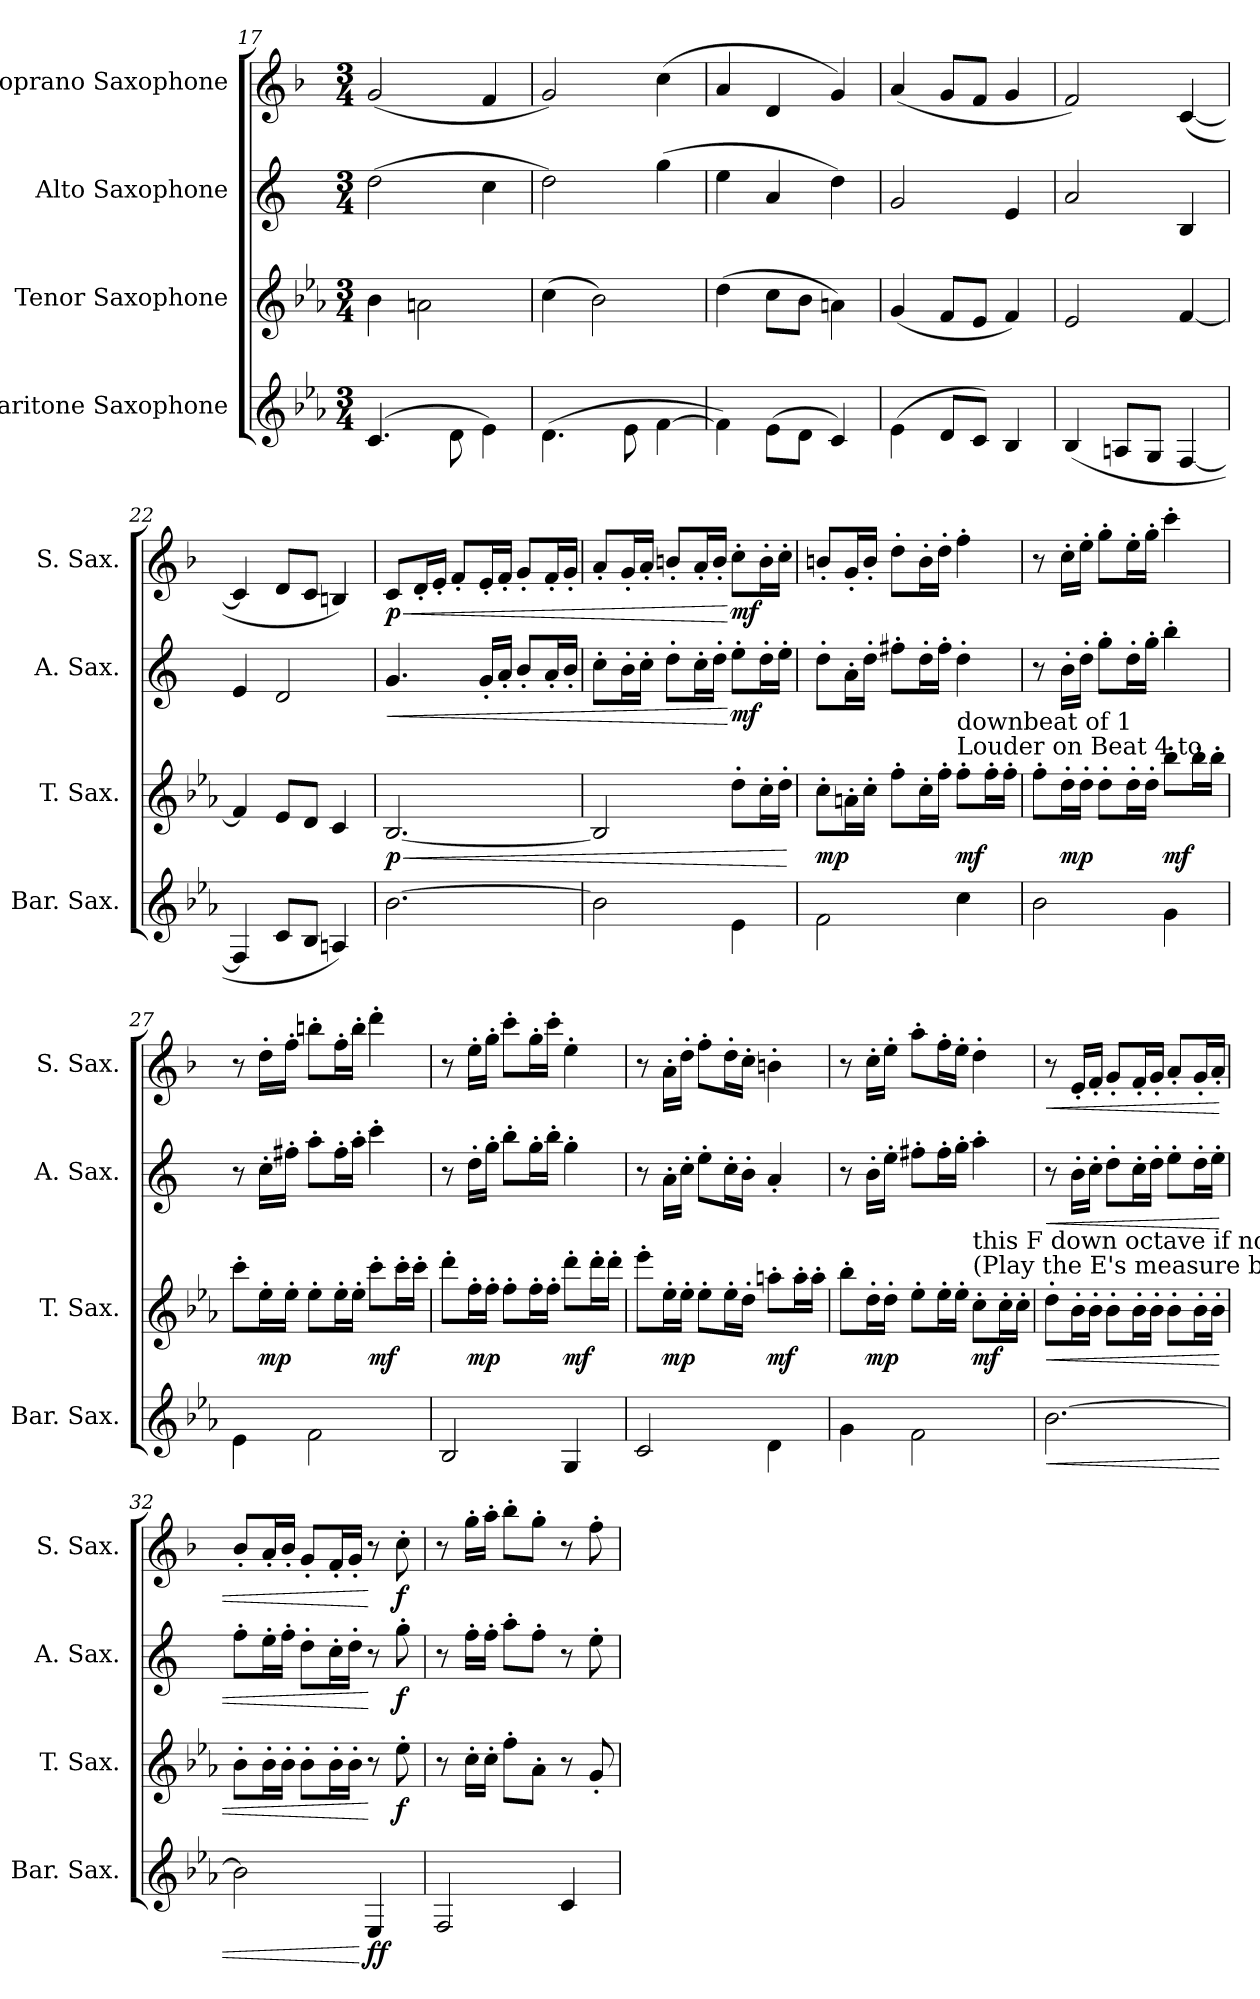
**kern	**dynam	**kern	**dynam	**kern	**dynam	**kern	**dynam
*part4	*part4	*part3	*part3	*part2	*part2	*part1	*part1
*staff4	*staff4	*staff3	*staff3	*staff2	*staff2	*staff1	*staff1
*I"Baritone Saxophone	*	*I"Tenor Saxophone	*	*I"Alto Saxophone	*	*I"Soprano Saxophone	*
*I'Bar. Sax.	*	*I'T. Sax.	*	*I'A. Sax.	*	*I'S. Sax.	*
*clefG2	*	*clefG2	*	*clefG2	*	*clefG2	*
*ITrd12c21	*	*ITrd8c14	*	*ITrd5c9	*	*ITrd1c2	*
*k[b-e-a-]	*	*k[b-e-a-]	*	*k[b-e-a-]	*	*k[b-e-a-]	*
*M3/4	*	*M3/4	*	*M3/4	*	*M3/4	*
=17	=17	=17	=17	=17	=17	=17	=17
(4.C/	.	4B-\	.	(2f\	.	(2f/	.
.	.	2An\	.	.	.	.	.
8D\	.	.	.	.	.	.	.
4E-\)	.	.	.	4e-\	.	4e-/	.
=18	=18	=18	=18	=18	=18	=18	=18
(4.D\	.	(4c\	.	2f\)	.	2f/)	.
.	.	2B-\)	.	.	.	.	.
8E-\	.	.	.	.	.	.	.
[4F\	.	.	.	(4b-\	.	(4b-\	.
=19	=19	=19	=19	=19	=19	=19	=19
4F\])	.	(4d\	.	4g\	.	4g/	.
(8E-\L	.	8c\L	.	4c/	.	4c/	.
8D\J	.	8B-\J	.	.	.	.	.
4C/)	.	4An\)	.	4f\)	.	4f/)	.
=20	=20	=20	=20	=20	=20	=20	=20
(4E-\	.	(4G/	.	2B-/	.	(4g/	.
8D/L	.	8F/L	.	.	.	8f/L	.
8C/J)	.	8E-/J	.	.	.	8e-/J	.
4BB-/	.	4F/)	.	4G/	.	4f/	.
=21	=21	=21	=21	=21	=21	=21	=21
(4BB-/	.	2E-/	.	2c/	.	2e-/)	.
8AAn/L	.	.	.	.	.	.	.
8GG/J	.	.	.	.	.	.	.
[4FF/	.	[4F/	.	4D/	.	([4B-/	.
=22	=22	=22	=22	=22	=22	=22	=22
4FF/]	.	4F/]	.	4G/	.	4B-/]	.
8C/L	.	8E-/L	.	2F/	.	8c/L	.
8BB-/J	.	8D/J	.	.	.	8B-/J	.
4AAn/)	.	4C/	.	.	.	4An/)	.
=23	=23	=23	=23	=23	=23	=23	=23
!	!	!	!LO:HP:b	!	!LO:HP:b	!	!LO:HP:b
!	!	!	!LO:DY:n=1:b	!	!	!	!LO:DY:n=1:b
[2.B-\	.	[2.BB-/	< p	4.B-/	<	8B-/L	< p
.	.	.	.	.	.	16c'/L	.
.	.	.	.	.	.	16d'/JJ	.
.	.	.	.	.	.	8e-'/L	.
.	.	.	.	16B-'/LL	.	16d'/L	.
.	.	.	.	16c'/JJ	.	16e-'/JJ	.
.	.	.	.	8d'/L	.	8f'/L	.
.	.	.	.	16c'/L	.	16e-'/L	.
.	.	.	.	16d'/JJ	.	16f'/JJ	.
!!LO:LB:g=z
=24	=24	=24	=24	=24	=24	=24	=24
2B-\]	.	2BB-/]	.	8e-'\L	.	8g'/L	.
.	.	.	.	16d'\L	.	16f'/L	.
.	.	.	.	16e-'\JJ	.	16g'/JJ	.
.	.	.	.	8f'\L	.	8an'/L	.
.	.	.	.	16e-'\L	.	16g'/L	.
.	.	.	.	16f'\JJ	.	16a'/JJ	.
!	!LO:DY:b	!	!	!	!	!	!
!	!LO:DY:n=1:b	!	!	!	!LO:DY:n=1:b	!	!LO:DY:n=1:b
4E-\	mf mf	8d'\L	.	8g'\L	[ mf	8b-'\L	[ mf
.	.	16c'\L	.	16f'\L	.	16a'\L	.
.	.	16d'\JJ	.	16g'\JJ	.	16b-'\JJ	.
.	.	.	[	.	.	.	.
=25	=25	=25	=25	=25	=25	=25	=25
!	!	!	!LO:DY:b	!	!	!	!
2F\	.	8c'\L	mp	8f'\L	.	8an'/L	.
.	.	16An'\L	.	16c'\L	.	16f'/L	.
.	.	16c'\JJ	.	16f'\JJ	.	16a'/JJ	.
.	.	8f'\L	.	8an'\L	.	8cc'\L	.
.	.	16c'\L	.	16f'\L	.	16a'\L	.
.	.	16f'\JJ	.	16a'\JJ	.	16cc'\JJ	.
!	!	!LO:TX:a:t=Louder on Beat 4 to	!	!	!	!	!
!	!	!LO:TX:a:t=downbeat of 1	!	!	!	!	!
!	!	!	!LO:DY:b	!	!	!	!
4c\	.	8f'\L	mf	4f'\	.	4ee-'\	.
.	.	16f'\L	.	.	.	.	.
.	.	16f'\JJ	.	.	.	.	.
=26	=26	=26	=26	=26	=26	=26	=26
2B-\	.	8f'\L	.	8r	.	8r	.
!	!	!	!LO:DY:b	!	!	!	!
.	.	16d'\L	mp	16d'\LL	.	16b-'\LL	.
.	.	16d'\JJ	.	16f'\JJ	.	16dd'\JJ	.
.	.	8d'\L	.	8b-'\L	.	8ff'\L	.
.	.	16d'\L	.	16f'\L	.	16dd'\L	.
.	.	16d'\JJ	.	16b-'\JJ	.	16ff'\JJ	.
!	!	!	!LO:DY:b	!	!	!	!
4G\	.	8b-'\L	mf	4dd'\	.	4bb-'\	.
.	.	16b-'\L	.	.	.	.	.
.	.	16b-'\JJ	.	.	.	.	.
=27	=27	=27	=27	=27	=27	=27	=27
4E-\	.	8cc'\L	.	8r	.	8r	.
!	!	!	!LO:DY:b	!	!	!	!
.	.	16e-'\L	mp	16e-'\LL	.	16cc'\LL	.
.	.	16e-'\JJ	.	16an'\JJ	.	16ee-'\JJ	.
2F\	.	8e-'\L	.	8cc'\L	.	8aan'\L	.
.	.	16e-'\L	.	16a'\L	.	16ee-'\L	.
.	.	16e-'\JJ	.	16cc'\JJ	.	16aa'\JJ	.
!	!	!	!LO:DY:b	!	!	!	!
.	.	8cc'\L	mf	4ee-'\	.	4ccc'\	.
.	.	16cc'\L	.	.	.	.	.
.	.	16cc'\JJ	.	.	.	.	.
=28	=28	=28	=28	=28	=28	=28	=28
2BB-/	.	8dd'\L	.	8r	.	8r	.
!	!	!	!LO:DY:b	!	!	!	!
.	.	16f'\L	mp	16f'\LL	.	16dd'\LL	.
.	.	16f'\JJ	.	16b-'\JJ	.	16ff'\JJ	.
.	.	8f'\L	.	8dd'\L	.	8bb-'\L	.
.	.	16f'\L	.	16b-'\L	.	16ff'\L	.
.	.	16f'\JJ	.	16dd'\JJ	.	16bb-'\JJ	.
!	!	!	!LO:DY:b	!	!	!	!
4GG/	.	8dd'\L	mf	4b-'\	.	4dd'\	.
.	.	16dd'\L	.	.	.	.	.
.	.	16dd'\JJ	.	.	.	.	.
!!LO:PB:g=z
=29	=29	=29	=29	=29	=29	=29	=29
2C/	.	8ee-'\L	.	8r	.	8r	.
!	!	!	!LO:DY:b	!	!	!	!
.	.	16e-'\L	mp	16c'\LL	.	16g'\LL	.
.	.	16e-'\JJ	.	16e-'\JJ	.	16cc'\JJ	.
.	.	8e-'\L	.	8g'\L	.	8ee-'\L	.
.	.	16e-'\L	.	16e-'\L	.	16cc'\L	.
.	.	16d'\JJ	.	16d'\JJ	.	16b-'\JJ	.
!	!	!	!LO:DY:b	!	!	!	!
4D\	.	8an'\L	mf	4c'/	.	4an'\	.
.	.	16a'\L	.	.	.	.	.
.	.	16a'\JJ	.	.	.	.	.
=30	=30	=30	=30	=30	=30	=30	=30
4G\	.	8b-'\L	.	8r	.	8r	.
!	!	!	!LO:DY:b	!	!	!	!
.	.	16d'\L	mp	16d'\LL	.	16b-'\LL	.
.	.	16d'\JJ	.	16g'\JJ	.	16dd'\JJ	.
2F\	.	8e-'\L	.	8an'\L	.	8gg'\L	.
.	.	16e-'\L	.	16a'\L	.	16ee-'\L	.
.	.	16e-'\JJ	.	16b-'\JJ	.	16dd'\JJ	.
!	!	!LO:TX:a:t=(Play the E's measure before and	!	!	!	!	!
!	!	!LO:TX:a:t=this F down octave if not possible)	!	!	!	!	!
!	!	!	!LO:DY:b	!	!	!	!
.	.	8c'\L	mf	4cc'\	.	4cc'\	.
.	.	16c'\L	.	.	.	.	.
.	.	16c'\JJ	.	.	.	.	.
=31	=31	=31	=31	=31	=31	=31	=31
!	!LO:HP:b	!	!LO:HP:b	!	!LO:HP:b	!	!LO:HP:b
[2.B-\	<	8d'\L	<	8r	<	8r	<
.	.	16B-'\L	.	16d'\LL	.	16d'/LL	.
.	.	16B-'\JJ	.	16e-'\JJ	.	16e-'/JJ	.
.	.	8B-'\L	.	8f'\L	.	8f'/L	.
.	.	16B-'\L	.	16e-'\L	.	16e-'/L	.
.	.	16B-'\JJ	.	16f'\JJ	.	16f'/JJ	.
.	.	8B-'\L	.	8g'\L	.	8g'/L	.
.	.	16B-'\L	.	16f'\L	.	16f'/L	.
.	.	16B-'\JJ	.	16g'\JJ	.	16g'/JJ	.
=32	=32	=32	=32	=32	=32	=32	=32
2B-\]	.	8B-'\L	.	8a-'\L	.	8a-'/L	.
.	.	16B-'\L	.	16g'\L	.	16g'/L	.
.	.	16B-'\JJ	.	16a-'\JJ	.	16a-'/JJ	.
.	.	8B-'\L	.	8f'\L	.	8f'/L	.
.	.	16B-'\L	.	16e-'\L	.	16e-'/L	.
.	.	16B-'\JJ	.	16f'\JJ	.	16f'/JJ	.
!	!LO:DY:n=1:b	!	!	!	!	!	!
!	!LO:DY:n=2:b	!	!	!	!	!	!
4EE-/	[ f f	8r	[	8r	[	8r	[
!	!	!	!LO:DY:b	!	!LO:DY:b	!	!LO:DY:b
.	.	8e-'\	f	8b-'\	f	8b-'\	f
=33	=33	=33	=33	=33	=33	=33	=33
2FF/	.	8r	.	8r	.	8r	.
.	.	16c'\LL	.	16a-'\LL	.	16ff'\LL	.
.	.	16c'\JJ	.	16a-'\JJ	.	16gg'\JJ	.
.	.	8f'\L	.	8cc'\L	.	8aa-'\L	.
.	.	8A-'\J	.	8a-'\J	.	8ff'\J	.
4C/	.	8r	.	8r	.	8r	.
.	.	8G'/	.	8g'\	.	8ee-'\	.
=	=	=	=	=	=	=	=
*-	*-	*-	*-	*-	*-	*-	*-
